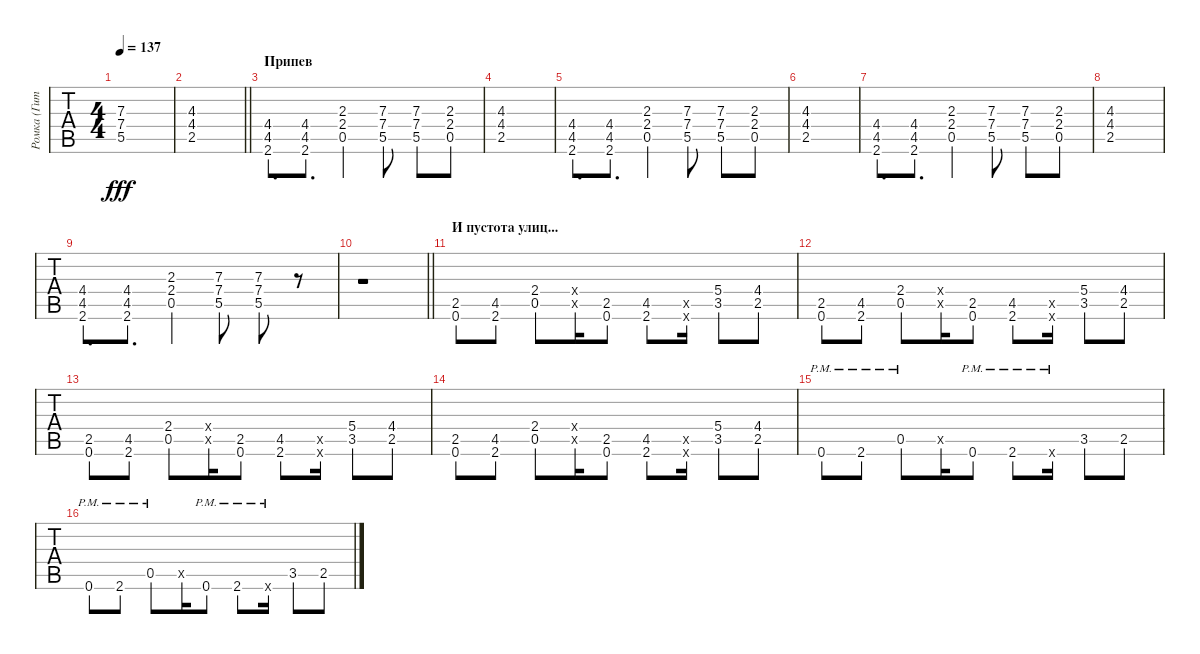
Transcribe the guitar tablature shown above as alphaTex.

\track ("Ромка (Гитара)" "Ромка (Гит") {instrument distortionguitar}
\staff {tabs}
\tuning (E4 B3 G3 D3 A2 E2) {hide}
\ts (4 4)
\tempo 137
\clef g2
\ks c
(7.3 7.4 5.5).1{dy fff} |
\barLineRight lightlight
(4.3 4.4 2.5).1 |
\section ("" "Припев")
(4.4 4.5 2.6).8{d} (4.4 4.5 2.6).8{d} (2.3 2.4 0.5).4 (7.3 7.4 5.5).8 (7.3 7.4 5.5).8 (2.3 2.4 0.5).8 |
(4.3 4.4 2.5).1 |
(4.4 4.5 2.6).8{d} (4.4 4.5 2.6).8{d} (2.3 2.4 0.5).4 (7.3 7.4 5.5).8 (7.3 7.4 5.5).8 (2.3 2.4 0.5).8 |
(4.3 4.4 2.5).1 |
(4.4 4.5 2.6).8{d} (4.4 4.5 2.6).8{d} (2.3 2.4 0.5).4 (7.3 7.4 5.5).8 (7.3 7.4 5.5).8 (2.3 2.4 0.5).8 |
(4.3 4.4 2.5).1 |
(4.4 4.5 2.6).8{d} (4.4 4.5 2.6).8{d} (2.3 2.4 0.5).4 (7.3 7.4 5.5).8 (7.3 7.4 5.5).8 r.8 |
\barLineRight lightlight
r.1 |
\section ("" "И пустота улиц...")
(2.5 0.6).8 (4.5 2.6).8 (2.4 0.5).8 (2.4{x} 0.5{x}).16 (2.5 0.6).8 (4.5 2.6).8 (4.5{x} 2.6{x}).16 (5.4 3.5).8 (4.4 2.5).8 |
(2.5 0.6).8 (4.5 2.6).8 (2.4 0.5).8 (2.4{x} 0.5{x}).16 (2.5 0.6).8 (4.5 2.6).8 (4.5{x} 2.6{x}).16 (5.4 3.5).8 (4.4 2.5).8 |
(2.5 0.6).8 (4.5 2.6).8 (2.4 0.5).8 (2.4{x} 0.5{x}).16 (2.5 0.6).8 (4.5 2.6).8 (4.5{x} 2.6{x}).16 (5.4 3.5).8 (4.4 2.5).8 |
(2.5 0.6).8 (4.5 2.6).8 (2.4 0.5).8 (2.4{x} 0.5{x}).16 (2.5 0.6).8 (4.5 2.6).8 (4.5{x} 2.6{x}).16 (5.4 3.5).8 (4.4 2.5).8 |
0.6{pm}.8 2.6{pm}.8 0.5{pm}.8 0.5{x}.16 0.6{pm}.8 2.6{pm}.8 2.6{pm x}.16 3.5.8 2.5.8 |
0.6{pm}.8 2.6{pm}.8 0.5{pm}.8 0.5{x}.16 0.6{pm}.8 2.6{pm}.8 2.6{pm x}.16 3.5.8 2.5.8
